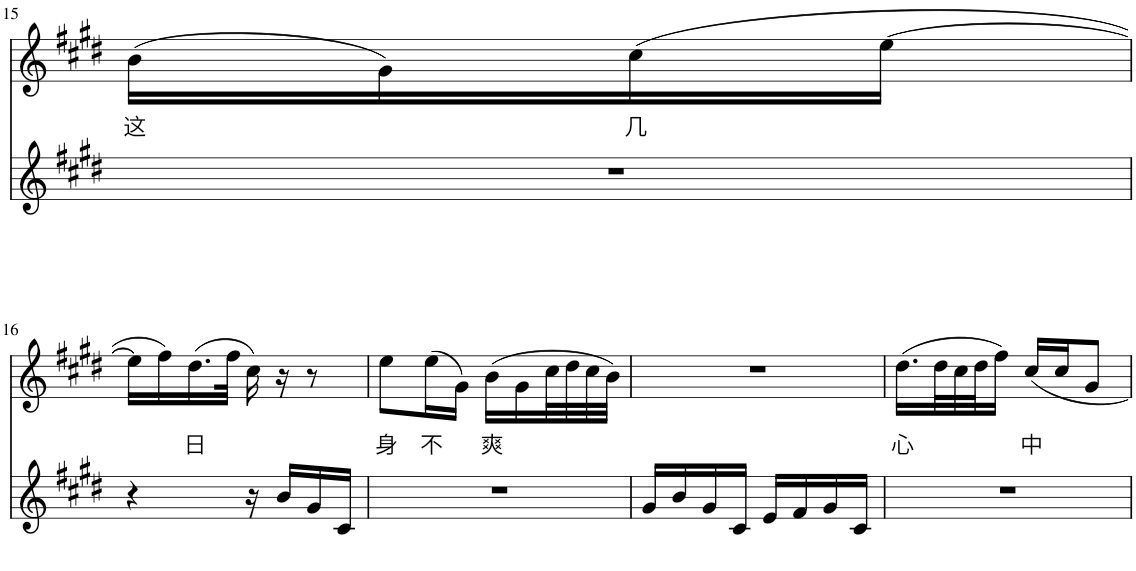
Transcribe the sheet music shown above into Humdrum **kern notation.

**kern	**kern	**text
*part2	*part1	*part1
*staff2	*staff1	*staff1
*I"Piano	*I"Piano	*
*I'Pno	*I'Pno	*
!!LO:PB:g=z
*clefG2	*clefG2	*
*k[f#c#g#d#]	*k[f#c#g#d#]	*
*M2/4	*M2/4	*
=15	=15	=15
!	!	!LO:LY:b
2r	(16b\LL	这
.	16g#\)	.
!	!	!LO:LY:b
.	(16cc#\	几
.	[16ee\JJ	.
.	4ryy	.
!!LO:LB:g=z
=16	=16	=16
4r	16ee\LL]	.
.	16ff#\)	.
!	!	!LO:LY:b
.	(16.dd#\	日
.	32ff#\JJk	.
16r	16cc#\)	.
16b/LL	16r	.
16g#/	8r	.
16c#/JJ	.	.
=17	=17	=17
!	!	!LO:LY:b
2r	8ee\L	身
!	!	!LO:LY:b
.	(16ee\L	不
.	16g#\JJ)	.
!	!	!LO:LY:b
.	(16b\LL	爽
.	16g#\	.
.	32cc#\L	.
.	32dd#\	.
.	32cc#\	.
.	32b\JJJ)	.
=18	=18	=18
16g#/LL	2r	.
16b/	.	.
16g#/	.	.
16c#/JJ	.	.
16e/LL	.	.
16f#/	.	.
16g#/	.	.
16c#/JJ	.	.
=19	=19	=19
!	!	!LO:LY:b
2r	(16.dd#\LL	心
.	32dd#\L	.
.	32cc#\	.
.	32dd#\J	.
.	16ff#\JJ)	.
!	!	!LO:LY:b
.	16cc#/LL	中
.	16cc#/J	.
.	8g#/J	.
=	=	=
*-	*-	*-
